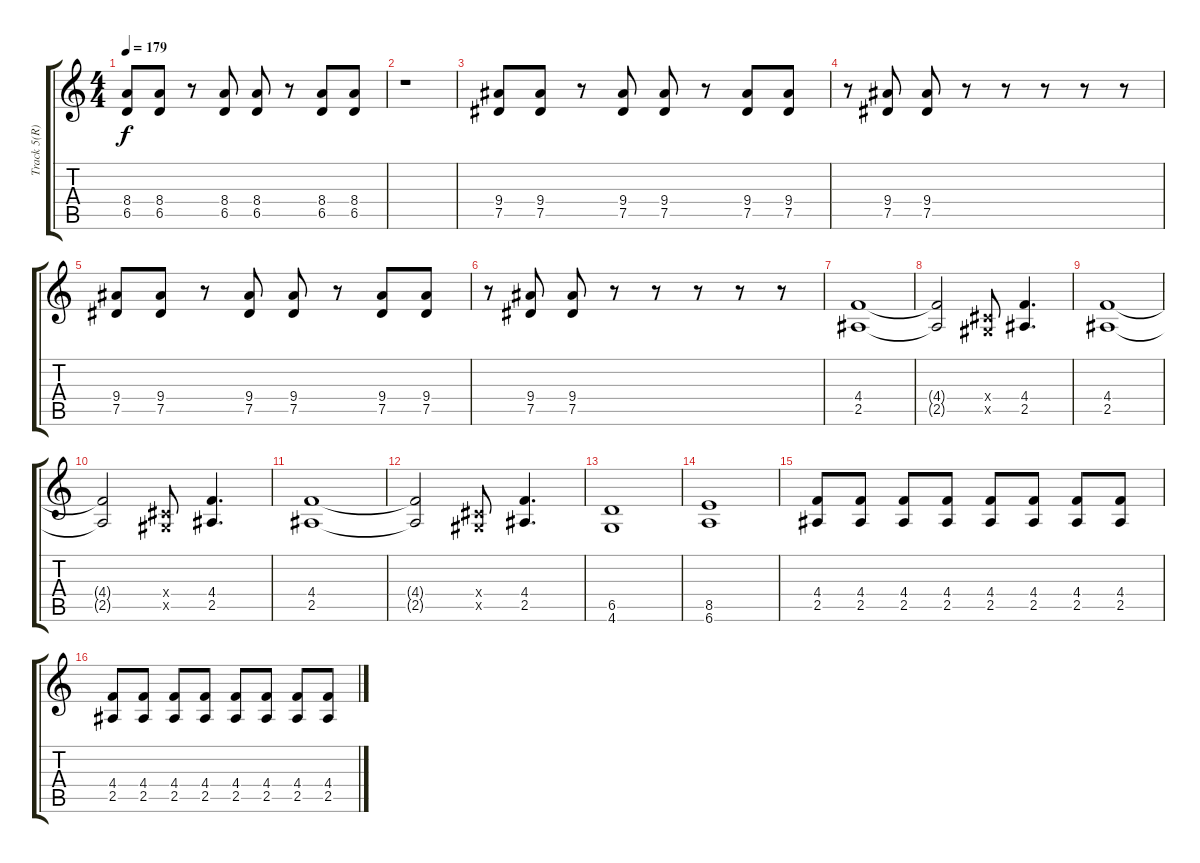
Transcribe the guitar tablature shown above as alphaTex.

\track ("Track 5(R)" "Track 5(R)") {instrument overdrivenguitar}
\staff {score tabs}
\tuning (Eb4 Bb3 Gb3 Db3 Ab2 Eb2) {hide}
\ts (4 4)
\tempo 179
\clef g2
\ks c
(8.4 6.5).8{dy f} (8.4 6.5).8 r.8 (8.4 6.5).8 (8.4 6.5).8 r.8 (8.4 6.5).8 (8.4 6.5).8 |
r.1 |
(9.4 7.5).8 (9.4 7.5).8 r.8 (9.4 7.5).8 (9.4 7.5).8 r.8 (9.4 7.5).8 (9.4 7.5).8 |
r.8 (9.4 7.5).8 (9.4 7.5).8 r.8 r.8 r.8 r.8 r.8 |
(9.4 7.5).8 (9.4 7.5).8 r.8 (9.4 7.5).8 (9.4 7.5).8 r.8 (9.4 7.5).8 (9.4 7.5).8 |
r.8 (9.4 7.5).8 (9.4 7.5).8 r.8 r.8 r.8 r.8 r.8 |
(4.4 2.5).1 |
(4.4{t} 2.5{t}).2 (0.4{x} 0.5{x}).8 (4.4 2.5).4{d} |
(4.4 2.5).1 |
(4.4{t} 2.5{t}).2 (0.4{x} 0.5{x}).8 (4.4 2.5).4{d} |
(4.4 2.5).1 |
(4.4{t} 2.5{t}).2 (0.4{x} 0.5{x}).8 (4.4 2.5).4{d} |
(6.5 4.6).1 |
(8.5 6.6).1 |
(4.4 2.5).8 (4.4 2.5).8 (4.4 2.5).8 (4.4 2.5).8 (4.4 2.5).8 (4.4 2.5).8 (4.4 2.5).8 (4.4 2.5).8 |
(4.4 2.5).8 (4.4 2.5).8 (4.4 2.5).8 (4.4 2.5).8 (4.4 2.5).8 (4.4 2.5).8 (4.4 2.5).8 (4.4 2.5).8
